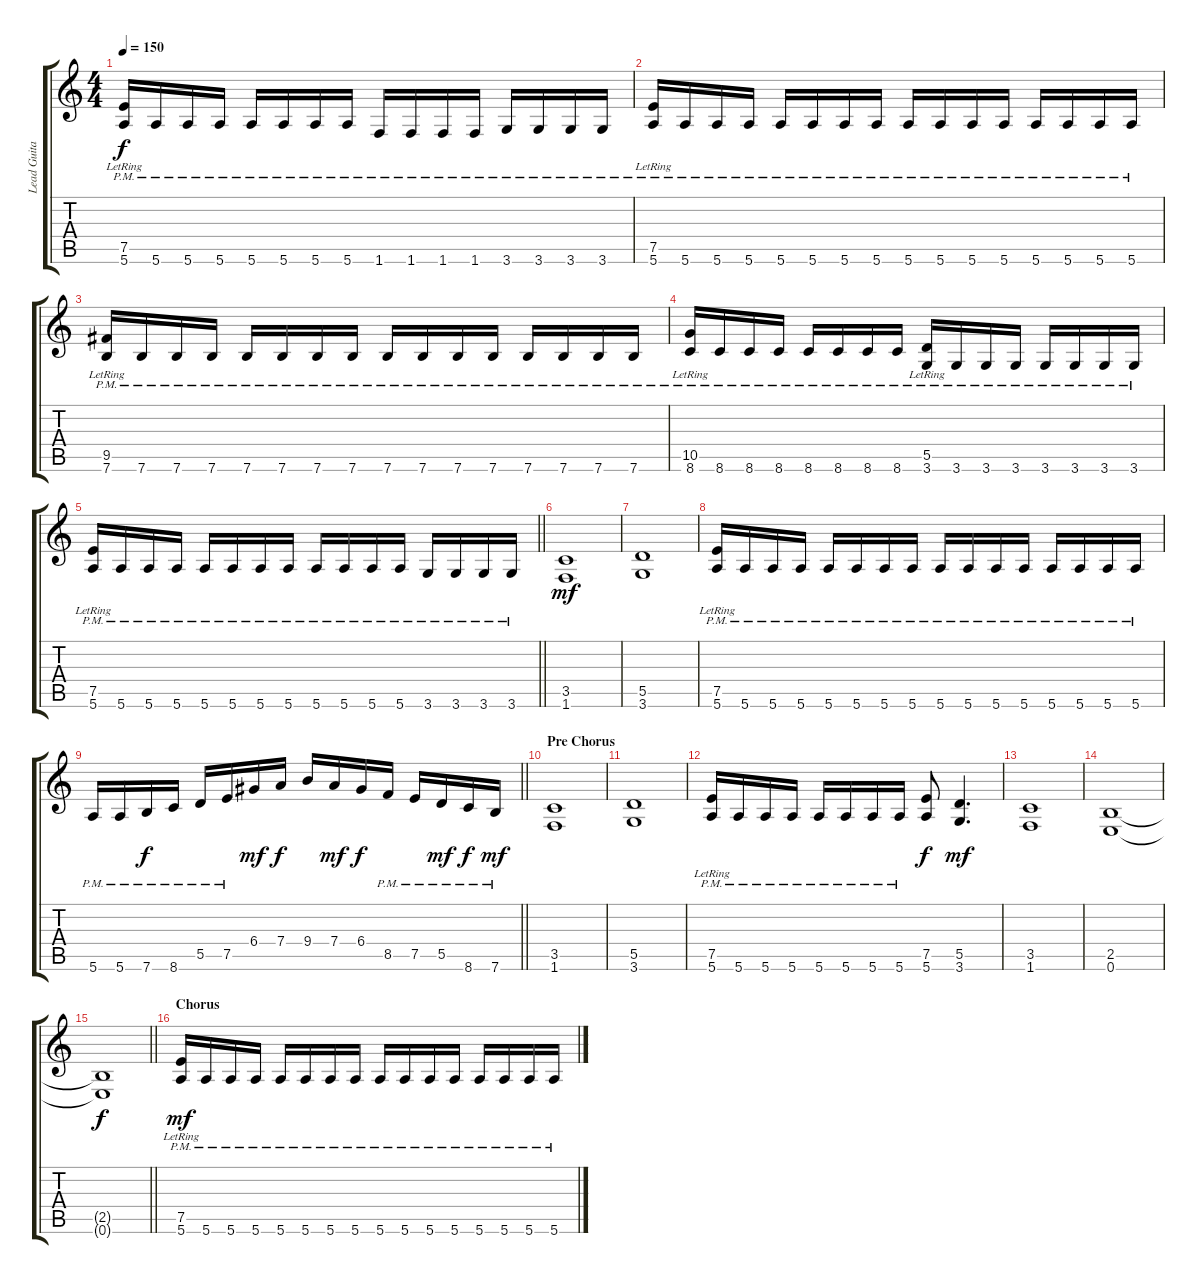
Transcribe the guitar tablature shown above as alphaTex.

\track ("Lead Guitar" "Lead Guita") {instrument distortionguitar}
\staff {score tabs}
\tuning (E4 B3 G3 D3 A2 E2) {hide}
\ts (4 4)
\tempo 150
\clef g2
\ks c
(7.5{lr} 5.6{pm}).16{dy f} 5.6{pm}.16 5.6{pm}.16 5.6{pm}.16 5.6{pm}.16 5.6{pm}.16 5.6{pm}.16 5.6{pm}.16 1.6{pm}.16 1.6{pm}.16 1.6{pm}.16 1.6{pm}.16 3.6{pm}.16 3.6{pm}.16 3.6{pm}.16 3.6{pm}.16 |
(7.5{lr} 5.6{pm}).16 5.6{pm}.16 5.6{pm}.16 5.6{pm}.16 5.6{pm}.16 5.6{pm}.16 5.6{pm}.16 5.6{pm}.16 5.6{pm}.16 5.6{pm}.16 5.6{pm}.16 5.6{pm}.16 5.6{pm}.16 5.6{pm}.16 5.6{pm}.16 5.6{pm}.16 |
(9.5{lr} 7.6{pm}).16 7.6{pm}.16 7.6{pm}.16 7.6{pm}.16 7.6{pm}.16 7.6{pm}.16 7.6{pm}.16 7.6{pm}.16 7.6{pm}.16 7.6{pm}.16 7.6{pm}.16 7.6{pm}.16 7.6{pm}.16 7.6{pm}.16 7.6{pm}.16 7.6{pm}.16 |
(10.5{lr} 8.6{pm}).16 8.6{pm}.16 8.6{pm}.16 8.6{pm}.16 8.6{pm}.16 8.6{pm}.16 8.6{pm}.16 8.6{pm}.16 (5.5{lr} 3.6{pm}).16 3.6{pm}.16 3.6{pm}.16 3.6{pm}.16 3.6{pm}.16 3.6{pm}.16 3.6{pm}.16 3.6{pm}.16 |
\barLineRight lightlight
(7.5{lr} 5.6{pm}).16 5.6{pm}.16 5.6{pm}.16 5.6{pm}.16 5.6{pm}.16 5.6{pm}.16 5.6{pm}.16 5.6{pm}.16 5.6{pm}.16 5.6{pm}.16 5.6{pm}.16 5.6{pm}.16 3.6{pm}.16 3.6{pm}.16 3.6{pm}.16 3.6{pm}.16 |
(3.5 1.6).1{dy mf} |
(5.5 3.6).1 |
(7.5{lr} 5.6{pm}).16 5.6{pm}.16 5.6{pm}.16 5.6{pm}.16 5.6{pm}.16 5.6{pm}.16 5.6{pm}.16 5.6{pm}.16 5.6{pm}.16 5.6{pm}.16 5.6{pm}.16 5.6{pm}.16 5.6{pm}.16 5.6{pm}.16 5.6{pm}.16 5.6{pm}.16 |
\barLineRight lightlight
5.6{pm}.16 5.6{pm}.16 7.6{pm}.16{dy f} 8.6{pm}.16 5.5{pm}.16 7.5{pm}.16 6.4.16{dy mf} 7.4.16{dy f} 9.4.16 7.4.16{dy mf} 6.4.16{dy f} 8.5{pm}.16 7.5{pm}.16 5.5{pm}.16{dy mf} 8.6{pm}.16{dy f} 7.6{pm}.16{dy mf} |
\section ("" "Pre Chorus")
(3.5 1.6).1 |
(5.5 3.6).1 |
(7.5{lr} 5.6{pm}).16 5.6{pm}.16 5.6{pm}.16 5.6{pm}.16 5.6{pm}.16 5.6{pm}.16 5.6{pm}.16 5.6{pm}.16 (7.5 5.6).8{dy f} (5.5 3.6).4{d dy mf} |
(3.5 1.6).1 |
(2.5 0.6).1 |
\barLineRight lightlight
(2.5{t} 0.6{t}).1{dy f} |
\section ("" "Chorus")
(7.5{lr} 5.6{pm}).16{dy mf} 5.6{pm}.16 5.6{pm}.16 5.6{pm}.16 5.6{pm}.16 5.6{pm}.16 5.6{pm}.16 5.6{pm}.16 5.6{pm}.16 5.6{pm}.16 5.6{pm}.16 5.6{pm}.16 5.6{pm}.16 5.6{pm}.16 5.6{pm}.16 5.6{pm}.16
